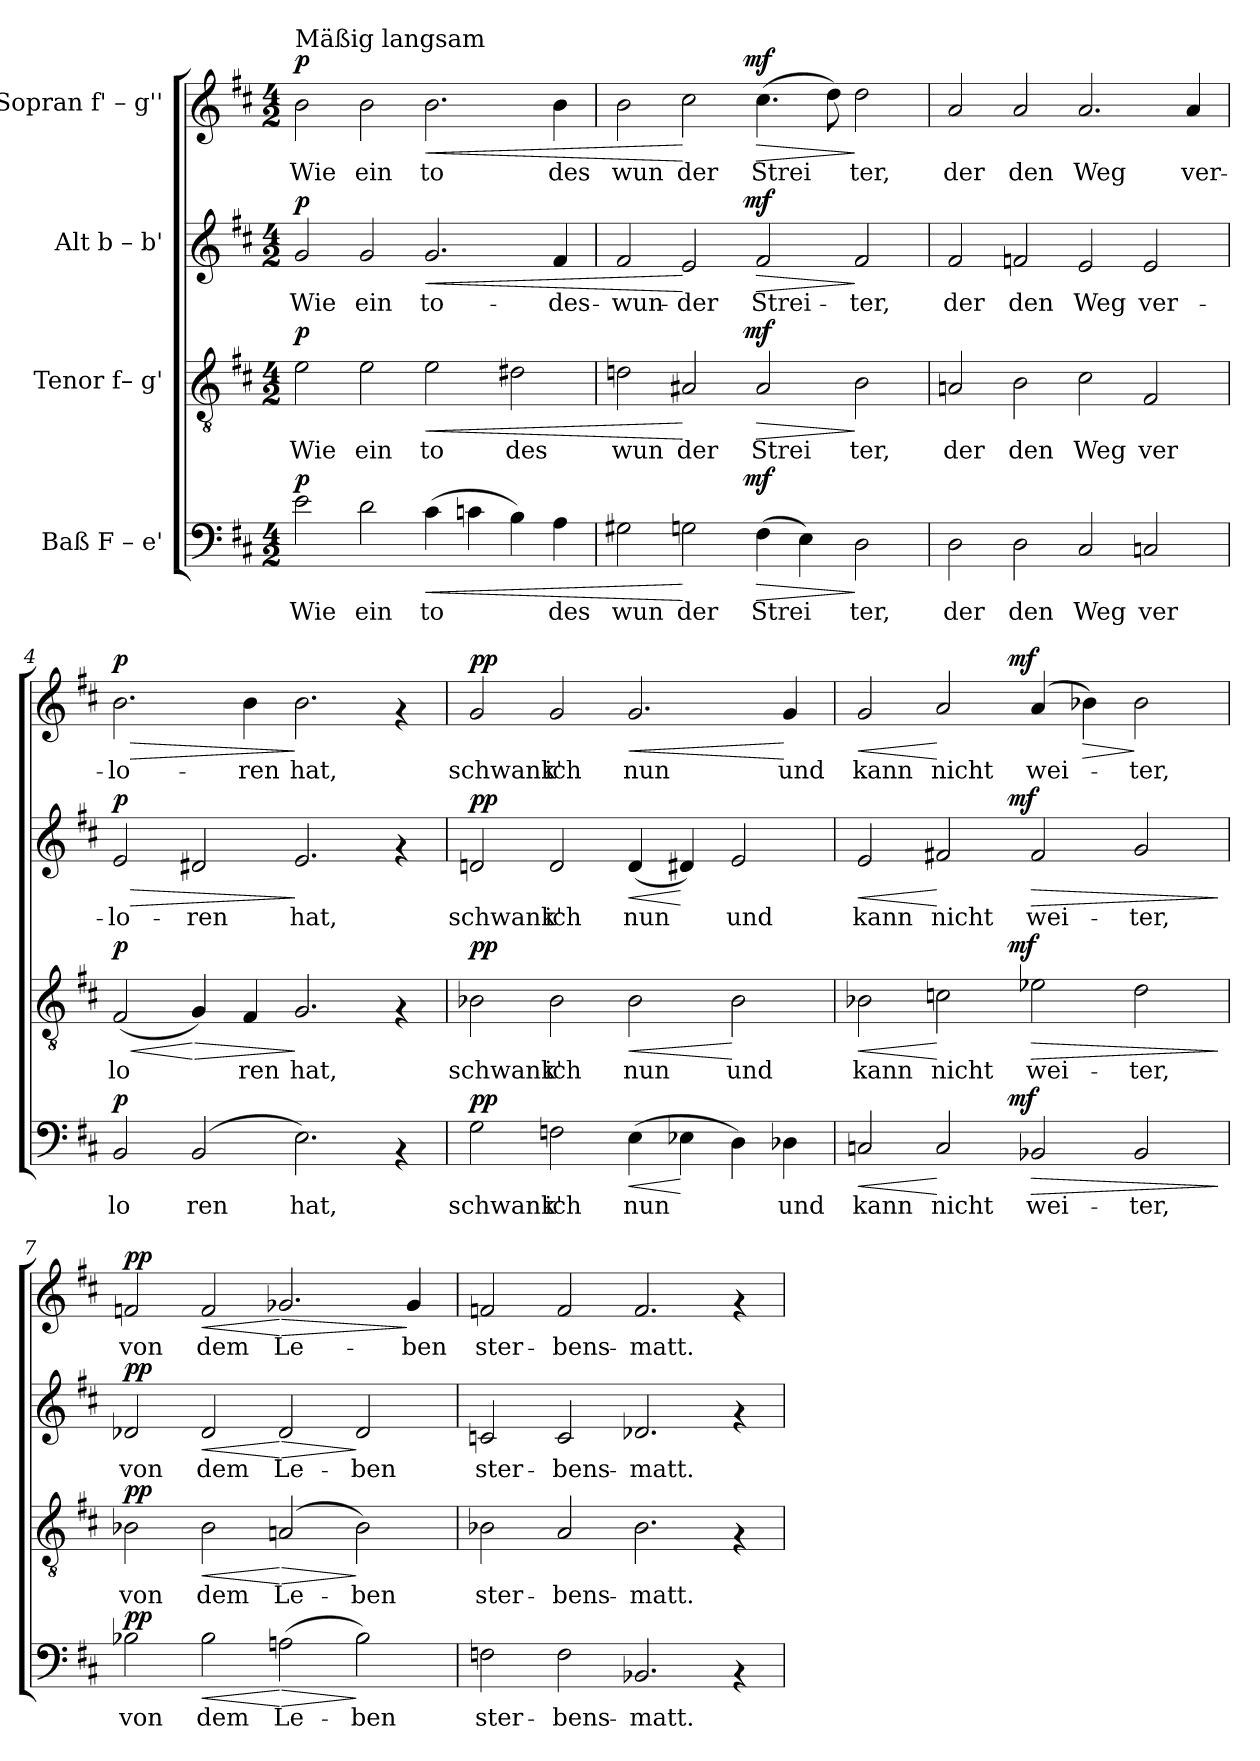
**kern	**text	**dynam	**kern	**text	**dynam	**kern	**text	**dynam	**kern	**text	**dynam
*part4	*part4	*part4	*part3	*part3	*part3	*part2	*part2	*part2	*part1	*part1	*part1
*staff4	*staff4	*staff4	*staff3	*staff3	*staff3	*staff2	*staff2	*staff2	*staff1	*staff1	*staff1
*I"Baß F – e'	*	*	*I"Tenor f– g'	*	*	*I"Alt b – b'	*	*	*I"Sopran f' – g''	*	*
*clefF4	*	*	*clefGv2	*	*	*clefG2	*	*	*clefG2	*	*
*k[f#c#]	*	*	*k[f#c#]	*	*	*k[f#c#]	*	*	*k[f#c#]	*	*
*D:	*	*	*D:	*	*	*D:	*	*	*D:	*	*
*M4/2	*	*	*M4/2	*	*	*M4/2	*	*	*M4/2	*	*
=1	=1	=1	=1	=1	=1	=1	=1	=1	=1	=1	=1
!	!	!	!	!	!	!	!	!	!LO:TX:a:t=Mäßig langsam	!	!
!	!LO:LY:b	!LO:DY:a	!	!LO:LY:b	!LO:DY:a	!	!LO:LY:b	!LO:DY:a	!	!LO:LY:b	!LO:DY:a
2e\	Wie	p	2e\	Wie	p	2g/	Wie	p	2b\	Wie	p
!	!LO:LY:b	!	!	!LO:LY:b	!	!	!LO:LY:b	!	!	!LO:LY:b	!
2d\	ein	.	2e\	ein	.	2g/	ein	.	2b\	ein	.
!	!LO:LY:b	!LO:HP:b	!	!LO:LY:b	!LO:HP:b	!	!LO:LY:b	!LO:HP:b	!	!LO:LY:b	!LO:HP:b
(>4c#\	to	<	2e\	to	<	2.g/	to-	<	2.b\	to	<
4cn\	.	.	.	.	.	.	.	.	.	.	.
!	!	!	!	!LO:LY:b	!	!	!	!	!	!	!
4B\)	.	.	2d#X\	des	.	.	.	.	.	.	.
!	!LO:LY:b	!	!	!	!	!	!LO:LY:b	!	!	!LO:LY:b	!
4A\	des	.	.	.	.	4f#/	-des-	.	4b\	des	.
=2	=2	=2	=2	=2	=2	=2	=2	=2	=2	=2	=2
!	!LO:LY:b	!	!	!LO:LY:b	!	!	!LO:LY:b	!	!	!LO:LY:b	!
*^	*	*	*^	*	*	*^	*	*	*^	*	*
2G#X\	2ryy	wun	.	2dn\	2ryy	wun	.	2f#/	2ryy	-wun-	.	2b\	2ryy	wun	.
!	!	!LO:LY:b	!	!	!	!LO:LY:b	!	!	!	!LO:LY:b	!	!	!	!LO:LY:b	!
2Gn\	4...ryy	der	[	2A#X/	4...ryy	der	[	2e/	4...ryy	-der	[	2cc#\	4...ryy	der	[
!	!	!	!LO:DY:a	!	!	!	!LO:DY:a	!	!	!	!LO:DY:a	!	!	!	!LO:DY:a
.	1ryy	.	mf	.	1ryy	.	mf	.	1ryy	.	mf	.	1ryy	.	mf
!	!	!LO:LY:b	!LO:HP:b	!	!	!LO:LY:b	!LO:HP:b	!	!	!LO:LY:b	!LO:HP:b	!	!	!LO:LY:b	!LO:HP:b
(>4F#\	.	Strei	>	2A#/	.	Strei	>	2f#/	.	Strei-	>	(>4.cc#\	.	Strei	>
4E\)	.	.	.	.	.	.	.	.	.	.	.	.	.	.	.
.	.	.	.	.	.	.	.	.	.	.	.	8dd\)	.	.	.
!	!	!LO:LY:b	!	!	!	!LO:LY:b	!	!	!	!LO:LY:b	!	!	!	!LO:LY:b	!
2D\	.	ter,	]	2B\	.	ter,	]	2f#/	.	-ter,	]	2dd\	.	ter,	]
.	32ryy	.	.	.	32ryy	.	.	.	32ryy	.	.	.	32ryy	.	.
!!LO:LB:g=z
=3	=3	=3	=3	=3	=3	=3	=3	=3	=3	=3	=3	=3	=3	=3	=3
!	!	!	!	!	!	!	!	!	!	!	!	!LO:TX:a:t=dim.	!	!	!
!	!	!	!	!	!	!	!	!LO:TX:a:t=dim.	!	!	!	!	!	!	!
!	!	!	!	!LO:TX:a:t=dim.	!	!	!	!	!	!	!	!	!	!	!
!LO:TX:a:t=dim.	!	!	!	!	!	!	!	!	!	!	!	!	!	!	!
!	!	!LO:LY:b	!	!	!	!LO:LY:b	!	!	!	!LO:LY:b	!	!	!	!LO:LY:b	!
*v	*v	*	*	*	*	*	*	*v	*v	*	*	*v	*v	*	*
*	*	*	*v	*v	*	*	*	*	*	*	*	*
2D\	der	.	2An/	der	.	2f#/	der	.	2a/	der	.
!	!LO:LY:b	!	!	!LO:LY:b	!	!	!LO:LY:b	!	!	!LO:LY:b	!
2D\	den	.	2B\	den	.	2fn/	den	.	2a/	den	.
!	!LO:LY:b	!	!	!LO:LY:b	!	!	!LO:LY:b	!	!	!LO:LY:b	!
2C#/	Weg	.	2c#\	Weg	.	2e/	Weg	.	2.a/	Weg	.
!	!LO:LY:b	!	!	!LO:LY:b	!	!	!LO:LY:b	!	!	!	!
2Cn/	ver	.	2F#/	ver	.	2e/	ver-	.	.	.	.
!	!	!	!	!	!	!	!	!	!	!LO:LY:b	!
.	.	.	.	.	.	.	.	.	4a/	ver-	.
=4	=4	=4	=4	=4	=4	=4	=4	=4	=4	=4	=4
!	!LO:LY:b	!LO:DY:a	!	!LO:LY:b	!LO:HP:b	!	!LO:LY:b	!LO:HP:b	!	!LO:LY:b	!LO:HP:b
!	!	!	!	!	!LO:DY:n=1:a	!	!	!LO:DY:n=1:a	!	!	!LO:DY:n=1:a
2BB/	lo	p	(<2F#/	lo	< p	2e/	-lo-	> p	2.b\	-lo-	> p
!	!LO:LY:b	!	!	!	!LO:HP:n=1:b	!	!LO:LY:b	!	!	!	!
(2BB/	ren	.	4G/)	.	[ >	2d#X/	-ren	.	.	.	.
!	!	!	!	!LO:LY:b	!	!	!	!	!	!LO:LY:b	!
.	.	.	4F#/	ren	.	.	.	.	4b\	-ren	.
!	!LO:LY:b	!	!	!LO:LY:b	!	!	!LO:LY:b	!	!	!LO:LY:b	!
2.E\)	hat,	.	2.G/	hat,	]	2.e/	hat,	]	2.b\	hat,	]
4rAA	.	.	4rF	.	.	4rf	.	.	4rf	.	.
=5	=5	=5	=5	=5	=5	=5	=5	=5	=5	=5	=5
!	!LO:LY:b	!LO:DY:a	!	!LO:LY:b	!LO:DY:a	!	!LO:LY:b	!LO:DY:a	!	!LO:LY:b	!LO:DY:a
2G\	schwank'	pp	2B-X\	schwank'	pp	2dn/	schwank'	pp	2g/	schwank'	pp
!	!LO:LY:b	!	!	!LO:LY:b	!	!	!LO:LY:b	!	!	!LO:LY:b	!
2Fn\	ich	.	2B-\	ich	.	2d/	ich	.	2g/	ich	.
!	!LO:LY:b	!LO:HP:b	!	!LO:LY:b	!LO:HP:b	!	!LO:LY:b	!LO:HP:b	!	!LO:LY:b	!LO:HP:b
(>4E\	nun	<	2B-\	nun	<	(<4d/	nun	<	2.g/	nun	<
4E-X\	.	[	.	.	.	4d#X/)	.	[	.	.	.
!	!	!	!	!LO:LY:b	!	!	!LO:LY:b	!	!	!	!
4D\)	.	.	2B-\	und	[	2e/	und	.	.	.	.
!	!LO:LY:b	!	!	!	!	!	!	!	!	!LO:LY:b	!
4D-X\	und	.	.	.	.	.	.	.	4g/	und	[
!!LO:PB:g=z
=6	=6	=6	=6	=6	=6	=6	=6	=6	=6	=6	=6
!	!LO:LY:b	!LO:HP:b	!	!LO:LY:b	!LO:HP:b	!	!LO:LY:b	!LO:HP:b	!	!LO:LY:b	!LO:HP:b
*^	*	*	*^	*	*	*^	*	*	*^	*	*
2Cn/	2...ryy	kann	<	2B-X\	2...ryy	kann	<	2e/	2...ryy	kann	<	2g/	2...ryy	kann	<
!	!	!LO:LY:b	!	!	!	!LO:LY:b	!	!	!	!LO:LY:b	!	!	!	!LO:LY:b	!
2C/	.	nicht	[	2cn\	.	nicht	[	2f#X/	.	nicht	[	2a/	.	nicht	[
!	!	!	!LO:DY:a	!	!	!	!LO:DY:a	!	!	!	!LO:DY:a	!	!	!	!LO:DY:a
.	1ryy	.	mf	.	1ryy	.	mf	.	1ryy	.	mf	.	1ryy	.	mf
!	!	!LO:LY:b	!LO:HP:b	!	!	!LO:LY:b	!LO:HP:b	!	!	!LO:LY:b	!LO:HP:b	!	!	!LO:LY:b	!
2BB-X/	.	wei-	>	2e-X\	.	wei-	>	2f#/	.	wei-	>	(4a/	.	wei-	.
!	!	!	!	!	!	!	!	!	!	!	!	!	!	!	!LO:HP:b
.	.	.	.	.	.	.	.	.	.	.	.	4b-X\)	.	.	>
!	!	!LO:LY:b	!	!	!	!LO:LY:b	!	!	!	!LO:LY:b	!	!	!	!LO:LY:b	!
2BB-/	.	-ter,	.	2d\	.	-ter,	.	2g/	.	-ter,	.	2b-\	.	-ter,	]
.	16ryy	.	.	.	16ryy	.	.	.	16ryy	.	.	.	16ryy	.	.
.	.	.	]	.	.	.	]	.	.	.	]	.	.	.	.
=7	=7	=7	=7	=7	=7	=7	=7	=7	=7	=7	=7	=7	=7	=7	=7
!	!	!LO:LY:b	!LO:DY:a	!	!	!LO:LY:b	!LO:DY:a	!	!	!LO:LY:b	!LO:DY:a	!	!	!LO:LY:b	!LO:DY:a
*v	*v	*	*	*	*	*	*	*v	*v	*	*	*v	*v	*	*
*	*	*	*v	*v	*	*	*	*	*	*	*	*
2B-X\	von	pp	2B-X\	von	pp	2d-X/	von	pp	2fn/	von	pp
!	!LO:LY:b	!LO:HP:b	!	!LO:LY:b	!LO:HP:b	!	!LO:LY:b	!LO:HP:b	!	!LO:LY:b	!LO:HP:b
2B-\	dem	<	2B-\	dem	<	2d-/	dem	<	2f/	dem	<
!	!LO:LY:b	!LO:HP:n=1:b	!	!LO:LY:b	!LO:HP:n=1:b	!	!LO:LY:b	!LO:HP:n=1:b	!	!LO:LY:b	!LO:HP:n=1:b
(>2An\	Le-	[ >	(2An/	Le-	[ >	2d-/	Le-	[ >	2.g-X/	Le-	[ >
!	!LO:LY:b	!	!	!LO:LY:b	!	!	!LO:LY:b	!	!	!	!
2B-\)	-ben	]	2B-\)	-ben	]	2d-/	-ben	]	.	.	.
!	!	!	!	!	!	!	!	!	!	!LO:LY:b	!
.	.	.	.	.	.	.	.	.	4g-/	-ben	]
=8	=8	=8	=8	=8	=8	=8	=8	=8	=8	=8	=8
!	!LO:LY:b	!	!	!LO:LY:b	!	!	!LO:LY:b	!	!	!LO:LY:b	!
2Fn\	ster-	.	2B-X\	ster-	.	2cn/	ster-	.	2fn/	ster-	.
!	!LO:LY:b	!	!	!LO:LY:b	!	!	!LO:LY:b	!	!	!LO:LY:b	!
2F\	-bens-	.	2A/	-bens-	.	2c/	-bens-	.	2f/	-bens-	.
!	!LO:LY:b	!	!	!LO:LY:b	!	!	!LO:LY:b	!	!	!LO:LY:b	!
2.BB-X/	-matt.	.	2.B-\	-matt.	.	2.d-X/	-matt.	.	2.f/	-matt.	.
4rAA	.	.	4rF	.	.	4rf	.	.	4rf	.	.
=	=	=	=	=	=	=	=	=	=	=	=
*-	*-	*-	*-	*-	*-	*-	*-	*-	*-	*-	*-
